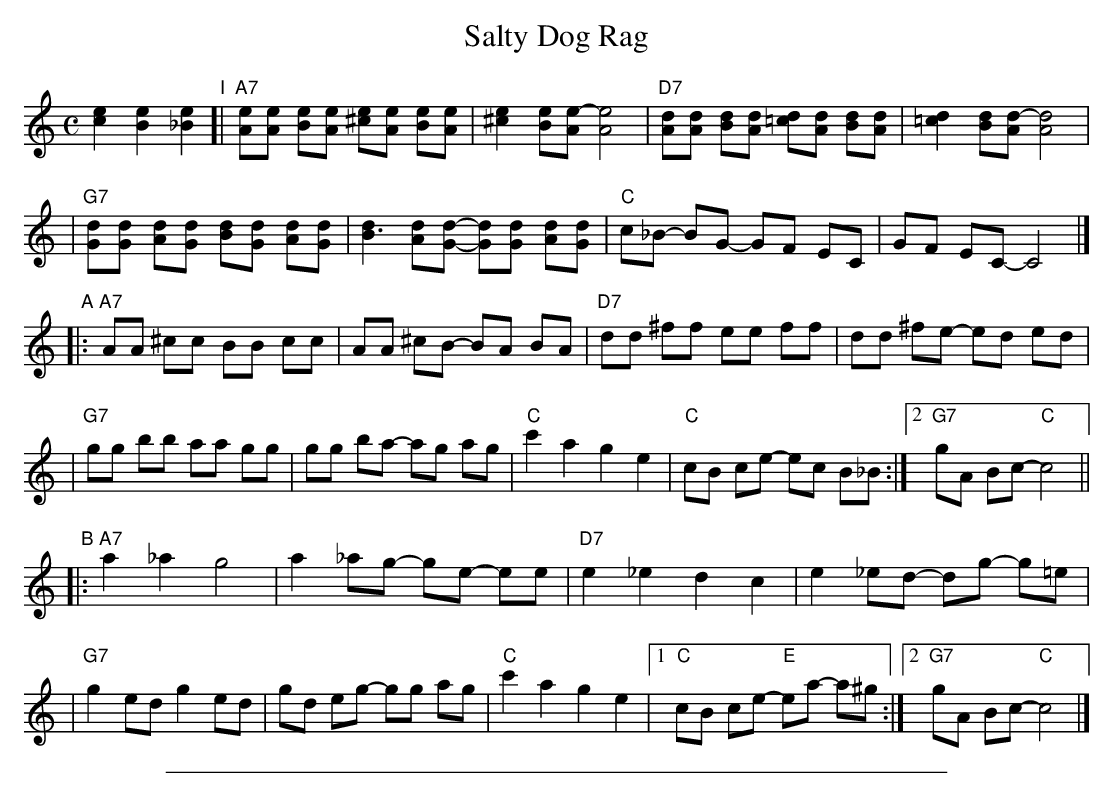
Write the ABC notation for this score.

X:1
T: Salty Dog Rag
M: C
L: 1/8
K: C
[e2c2] [e2B2] [e2_B2] \
"I"\
[| "A7"[eA][eA] [eB][eA] [e^c][eA] [eB][eA] | [e2^c2][eB][e-A] [e4A4] \
|  "D7"[dA][dA] [dB][dA] [d=c][dA] [dB][dA] | [d2=c2][dB][d-A] [d4A4] |
|  "G7"[dG][dG] [dA][dG] [dB][dG] [dA][dG] | [d2B3] [dA][d-G-] [dG][dG] [dA][dG] \
|  "C"c_B- BG- GF EC | GF EC- C4 |]
"A"\
|: "A7"AA ^cc BB cc | AA ^cB- BA BA \
|  "D7"dd ^ff ee ff | dd ^fe- ed ed |
|  "G7"gg bb aa gg | gg ba- ag ag \
|  "C"c'2 a2 g2 e2 | "C"cB ce- ec B_B :|2 "G7"gA Bc- "C"c4 ||
"B"\
|: "A7"a2 _a2 g4 | a2 _ag- ge- ee \
|  "D7"e2 _e2 d2 c2 | e2 _ed- dg- g=e |
|  "G7"g2  ed g2 ed | gd eg- gg ag \
|  "C"c'2 a2 g2 e2 |1 "C"cB ce- "E"ea- a^g :|2 "G7"gA Bc- "C"c4 |]
